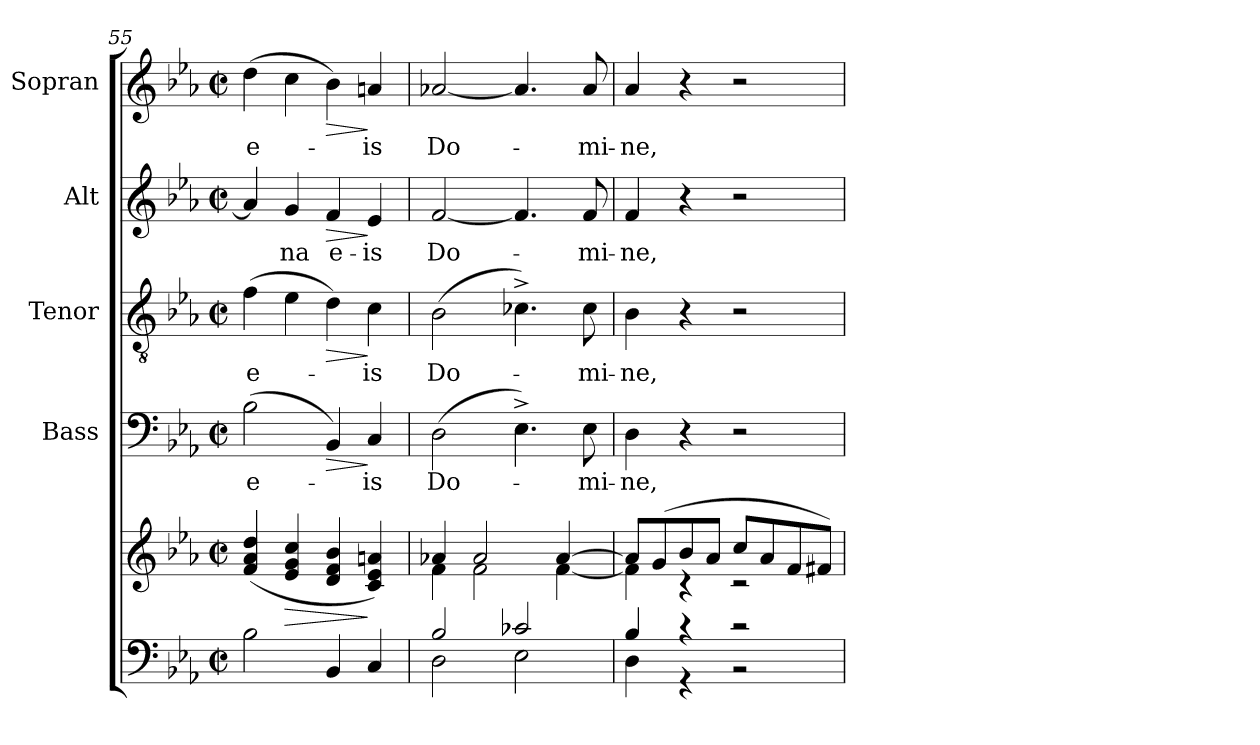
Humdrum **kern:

**kern	**kern	**dynam	**kern	**text	**dynam	**kern	**text	**dynam	**kern	**text	**dynam	**kern	**text	**dynam
*part5	*part5	*part5	*part4	*part4	*part4	*part3	*part3	*part3	*part2	*part2	*part2	*part1	*part1	*part1
*staff6	*staff5	*staff5/6	*staff4	*staff4	*staff4	*staff3	*staff3	*staff3	*staff2	*staff2	*staff2	*staff1	*staff1	*staff1
*	*	*	*I"Bass	*	*	*I"Tenor	*	*	*I"Alt	*	*	*I"Sopran	*	*
*	*	*	*I'B.	*	*	*I'T.	*	*	*I'A.	*	*	*I'S.	*	*
!!LO:LB:g=z
*clefF4	*clefG2	*	*clefF4	*	*	*clefGv2	*	*	*clefG2	*	*	*clefG2	*	*
*k[b-e-a-]	*k[b-e-a-]	*	*k[b-e-a-]	*	*	*k[b-e-a-]	*	*	*k[b-e-a-]	*	*	*k[b-e-a-]	*	*
*E-:	*E-:	*	*E-:	*	*	*E-:	*	*	*E-:	*	*	*E-:	*	*
*M2/2	*M2/2	*	*M2/2	*	*	*M2/2	*	*	*M2/2	*	*	*M2/2	*	*
*met(c|)	*met(c|)	*	*met(c|)	*	*	*met(c|)	*	*	*met(c|)	*	*	*met(c|)	*	*
=55	=55	=55	=55	=55	=55	=55	=55	=55	=55	=55	=55	=55	=55	=55
!	!	!	!	!LO:LY:b	!	!	!LO:LY:b	!	!	!	!	!	!LO:LY:b	!
2B-\	(4f/ 4a-/ 4dd/	.	(>2B-\	e-	.	(>4f\	e-	.	4a-/]	.	.	(>4dd\	e-	.
!	!	!LO:HP:b	!	!	!	!	!	!	!	!LO:LY:b	!	!	!	!
.	4e-/ 4g/ 4cc/	>	.	.	.	4e-\	.	.	4g/	-na	.	4cc\	.	.
!	!	!	!	!	!LO:HP:b	!	!	!LO:HP:b	!	!LO:LY:b	!LO:HP:b	!	!	!LO:HP:b
4BB-/	4d/ 4f/ 4b-/	.	4BB-/)	.	>	4d\)	.	>	4f/	e-	>	4b-\)	.	>
!	!	!	!	!LO:LY:b	!	!	!LO:LY:b	!	!	!LO:LY:b	!	!	!LO:LY:b	!
4C/	4c/ 4e-/ 4an/)	]	4C/	-is	]	4c\	-is	]	4e-/	-is	]	4an/	-is	]
=56	=56	=56	=56	=56	=56	=56	=56	=56	=56	=56	=56	=56	=56	=56
*^	*^	*	*	*	*	*	*	*	*	*	*	*	*	*
!	!	!	!	!	!	!LO:LY:b	!	!	!LO:LY:b	!	!	!LO:LY:b	!	!	!LO:LY:b	!
2B-/	2D\	4a-X/	4f\	.	(>2D\	Do-	.	(>2B-\	Do-	.	[2f/	Do-	.	[2a-X/	Do-	.
.	.	2a-/	2f\	.	.	.	.	.	.	.	.	.	.	.	.	.
2c-X/	2E-\	.	.	.	4.E-^>\)	.	.	4.c-X^>\)	.	.	4.f/]	.	.	4.a-/]	.	.
.	.	[>4a-/	[<4f\	.	.	.	.	.	.	.	.	.	.	.	.	.
!	!	!	!	!	!	!LO:LY:b	!	!	!LO:LY:b	!	!	!LO:LY:b	!	!	!LO:LY:b	!
.	.	.	.	.	8E-\	-mi-	.	8c-\	-mi-	.	8f/	-mi-	.	8a-/	-mi-	.
=57	=57	=57	=57	=57	=57	=57	=57	=57	=57	=57	=57	=57	=57	=57	=57	=57
!	!	!	!	!	!	!LO:LY:b	!	!	!LO:LY:b	!	!	!LO:LY:b	!	!	!LO:LY:b	!
4B-/	4D\	8a-/L]	4f\]	.	4D\	-ne,	.	4B-\	-ne,	.	4f/	-ne,	.	4a-/	-ne,	.
.	.	(>8g/	.	.	.	.	.	.	.	.	.	.	.	.	.	.
4r	4r	8b-/	4rc	.	4r	.	.	4r	.	.	4r	.	.	4r	.	.
.	.	8a-/J	.	.	.	.	.	.	.	.	.	.	.	.	.	.
2r	2r	8cc/L	2rc	.	2r	.	.	2r	.	.	2r	.	.	2r	.	.
.	.	8a-/	.	.	.	.	.	.	.	.	.	.	.	.	.	.
.	.	8f/	.	.	.	.	.	.	.	.	.	.	.	.	.	.
.	.	8f#X/J)	.	.	.	.	.	.	.	.	.	.	.	.	.	.
*v	*v	*	*	*	*	*	*	*	*	*	*	*	*	*	*	*
*	*v	*v	*	*	*	*	*	*	*	*	*	*	*	*	*
=	=	=	=	=	=	=	=	=	=	=	=	=	=	=
*-	*-	*-	*-	*-	*-	*-	*-	*-	*-	*-	*-	*-	*-	*-
